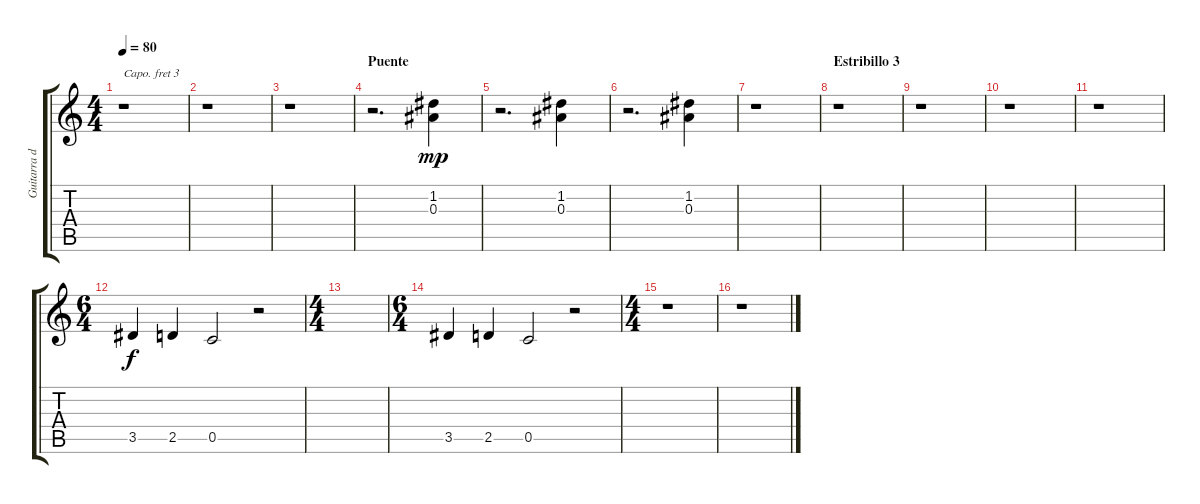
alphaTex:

\track ("Guitarra de Jazz (Jazz Guitar)" "Guitarra d") {instrument electricguitarjazz}
\staff {score tabs}
\capo 3
\tuning (E4 B3 G3 D3 A2 E2) {hide}
\ts (4 4)
\tempo 80
\clef g2
\ks c
r.1{dy f} |
r.1 |
r.1 |
\section ("" "Puente")
r.2{d} (1.2 0.3).4{dy mp} |
r.2{d} (1.2 0.3).4 |
r.2{d} (1.2 0.3).4 |
r.1 |
\section ("" "Estribillo 3")
r.1 |
r.1 |
r.1 |
r.1 |
\ts (6 4)
3.5.4{dy f} 2.5.4 0.5.2 r.2 |
\ts (4 4)
|
\ts (6 4)
3.5.4 2.5.4 0.5.2 r.2 |
\ts (4 4)
r.1 |
r.1
